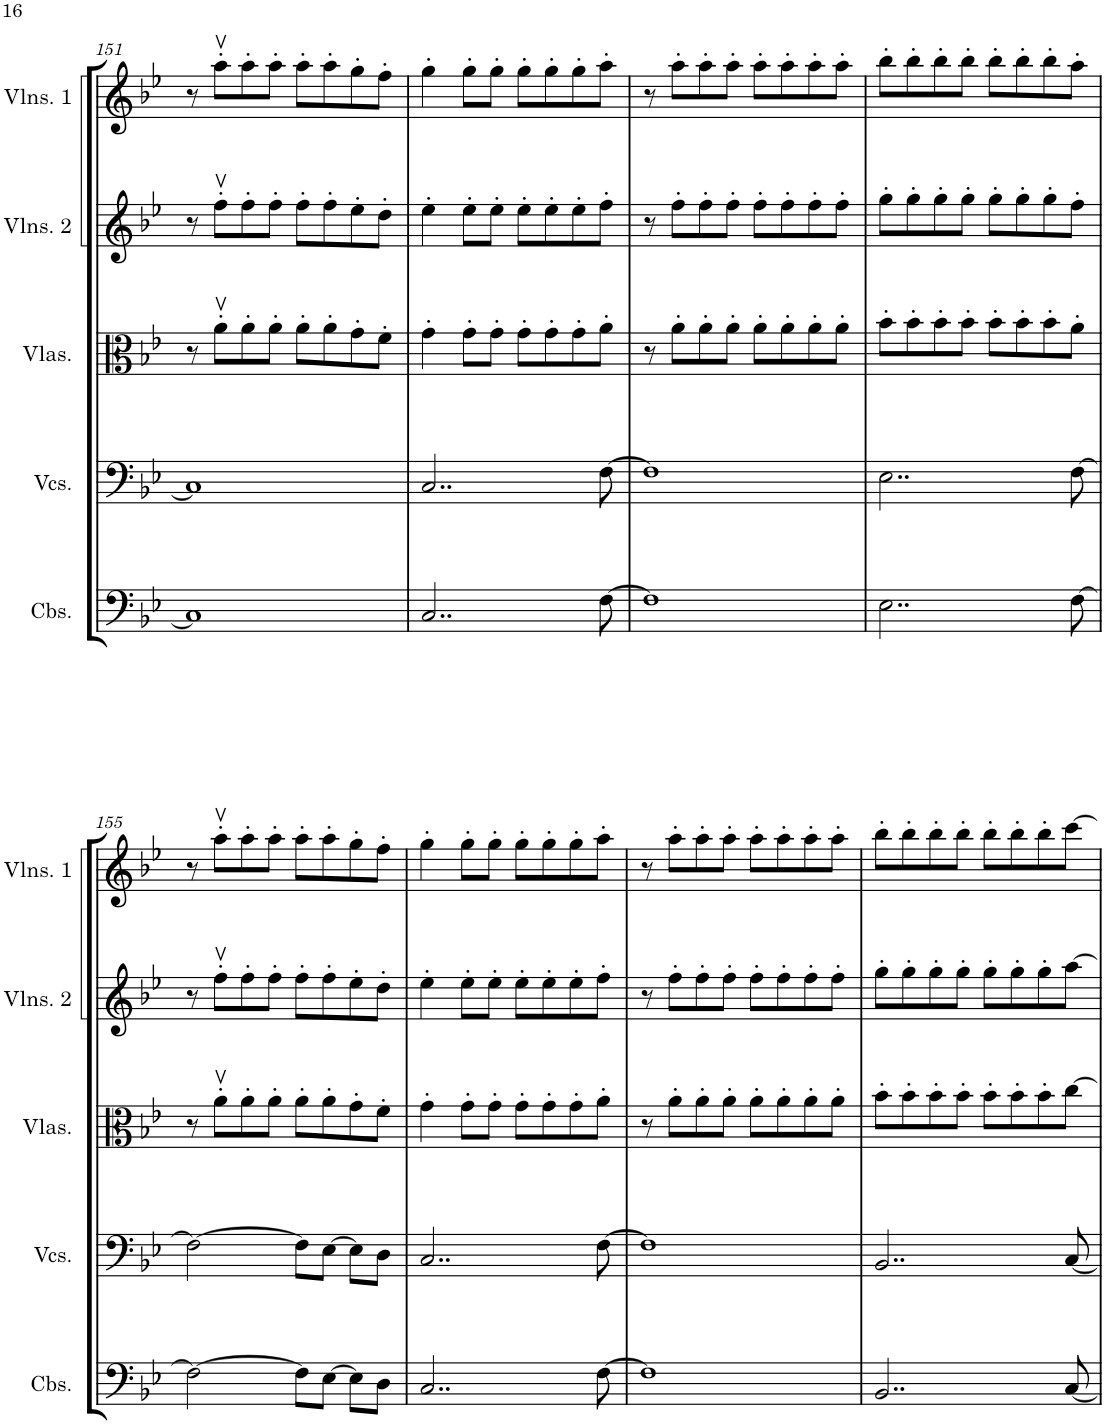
**kern	**kern	**kern	**kern	**kern
*part5	*part4	*part3	*part2	*part1
*staff5	*staff4	*staff3	*staff2	*staff1
*I"Contrabasses	*I"Violoncellos	*I"Violas	*I"Violins 2	*I"Violins 1
*I'Cbs.	*I'Vcs.	*I'Vlas.	*I'Vlns. 2	*I'Vlns. 1
*clefF4	*clefF4	*clefC3	*clefG2	*clefG2
*Trd7c12	*	*	*	*
*k[b-e-]	*k[b-e-]	*k[b-e-]	*k[b-e-]	*k[b-e-]
*M4/4	*M4/4	*M4/4	*M4/4	*M4/4
=150	=150	=150	=150	=150
2..BB-/	2..BB-/	8b-'\L	8gg'\L	8bb-'\L
.	.	8b-'\	8gg'\	8bb-'\
.	.	8b-'\	8gg'\	8bb-'\
.	.	8b-'\J	8gg'\J	8bb-'\J
.	.	8b-'\L	8gg'\L	8bb-'\L
.	.	8b-'\	8gg'\	8bb-'\
.	.	8b-'\	8gg'\	8bb-'\
[8C/	[8C/	8a'\J	8ff'\J	8aa'\J
!!LO:PB:g=z
=151	=151	=151	=151	=151
1C]	1C]	8r	8r	8r
.	.	8av'\L	8ffv'\L	8aav'\L
.	.	8a'\	8ff'\	8aa'\
.	.	8a'\J	8ff'\J	8aa'\J
.	.	8a'\L	8ff'\L	8aa'\L
.	.	8a'\	8ff'\	8aa'\
.	.	8g'\	8ee-'\	8gg'\
.	.	8f'\J	8dd'\J	8ff'\J
=152	=152	=152	=152	=152
2..C/	2..C/	4g'\	4ee-'\	4gg'\
.	.	8g'\L	8ee-'\L	8gg'\L
.	.	8g'\J	8ee-'\J	8gg'\J
.	.	8g'\L	8ee-'\L	8gg'\L
.	.	8g'\	8ee-'\	8gg'\
.	.	8g'\	8ee-'\	8gg'\
[8F\	[8F\	8a'\J	8ff'\J	8aa'\J
=153	=153	=153	=153	=153
1F]	1F]	8r	8r	8r
.	.	8a'\L	8ff'\L	8aa'\L
.	.	8a'\	8ff'\	8aa'\
.	.	8a'\J	8ff'\J	8aa'\J
.	.	8a'\L	8ff'\L	8aa'\L
.	.	8a'\	8ff'\	8aa'\
.	.	8a'\	8ff'\	8aa'\
.	.	8a'\J	8ff'\J	8aa'\J
=154	=154	=154	=154	=154
2..E-\	2..E-\	8b-'\L	8gg'\L	8bb-'\L
.	.	8b-'\	8gg'\	8bb-'\
.	.	8b-'\	8gg'\	8bb-'\
.	.	8b-'\J	8gg'\J	8bb-'\J
.	.	8b-'\L	8gg'\L	8bb-'\L
.	.	8b-'\	8gg'\	8bb-'\
.	.	8b-'\	8gg'\	8bb-'\
[8F\	[8F\	8a'\J	8ff'\J	8aa'\J
!!LO:LB:g=z
=155	=155	=155	=155	=155
2F\_	2F\_	8r	8r	8r
.	.	8av'\L	8ffv'\L	8aav'\L
.	.	8a'\	8ff'\	8aa'\
.	.	8a'\J	8ff'\J	8aa'\J
8F\L]	8F\L]	8a'\L	8ff'\L	8aa'\L
[8E-\J	[8E-\J	8a'\	8ff'\	8aa'\
8E-\L]	8E-\L]	8g'\	8ee-'\	8gg'\
8D\J	8D\J	8f'\J	8dd'\J	8ff'\J
=156	=156	=156	=156	=156
2..C/	2..C/	4g'\	4ee-'\	4gg'\
.	.	8g'\L	8ee-'\L	8gg'\L
.	.	8g'\J	8ee-'\J	8gg'\J
.	.	8g'\L	8ee-'\L	8gg'\L
.	.	8g'\	8ee-'\	8gg'\
.	.	8g'\	8ee-'\	8gg'\
[8F\	[8F\	8a'\J	8ff'\J	8aa'\J
=157	=157	=157	=157	=157
1F]	1F]	8r	8r	8r
.	.	8a'\L	8ff'\L	8aa'\L
.	.	8a'\	8ff'\	8aa'\
.	.	8a'\J	8ff'\J	8aa'\J
.	.	8a'\L	8ff'\L	8aa'\L
.	.	8a'\	8ff'\	8aa'\
.	.	8a'\	8ff'\	8aa'\
.	.	8a'\J	8ff'\J	8aa'\J
=	=	=	=	=
*-	*-	*-	*-	*-
